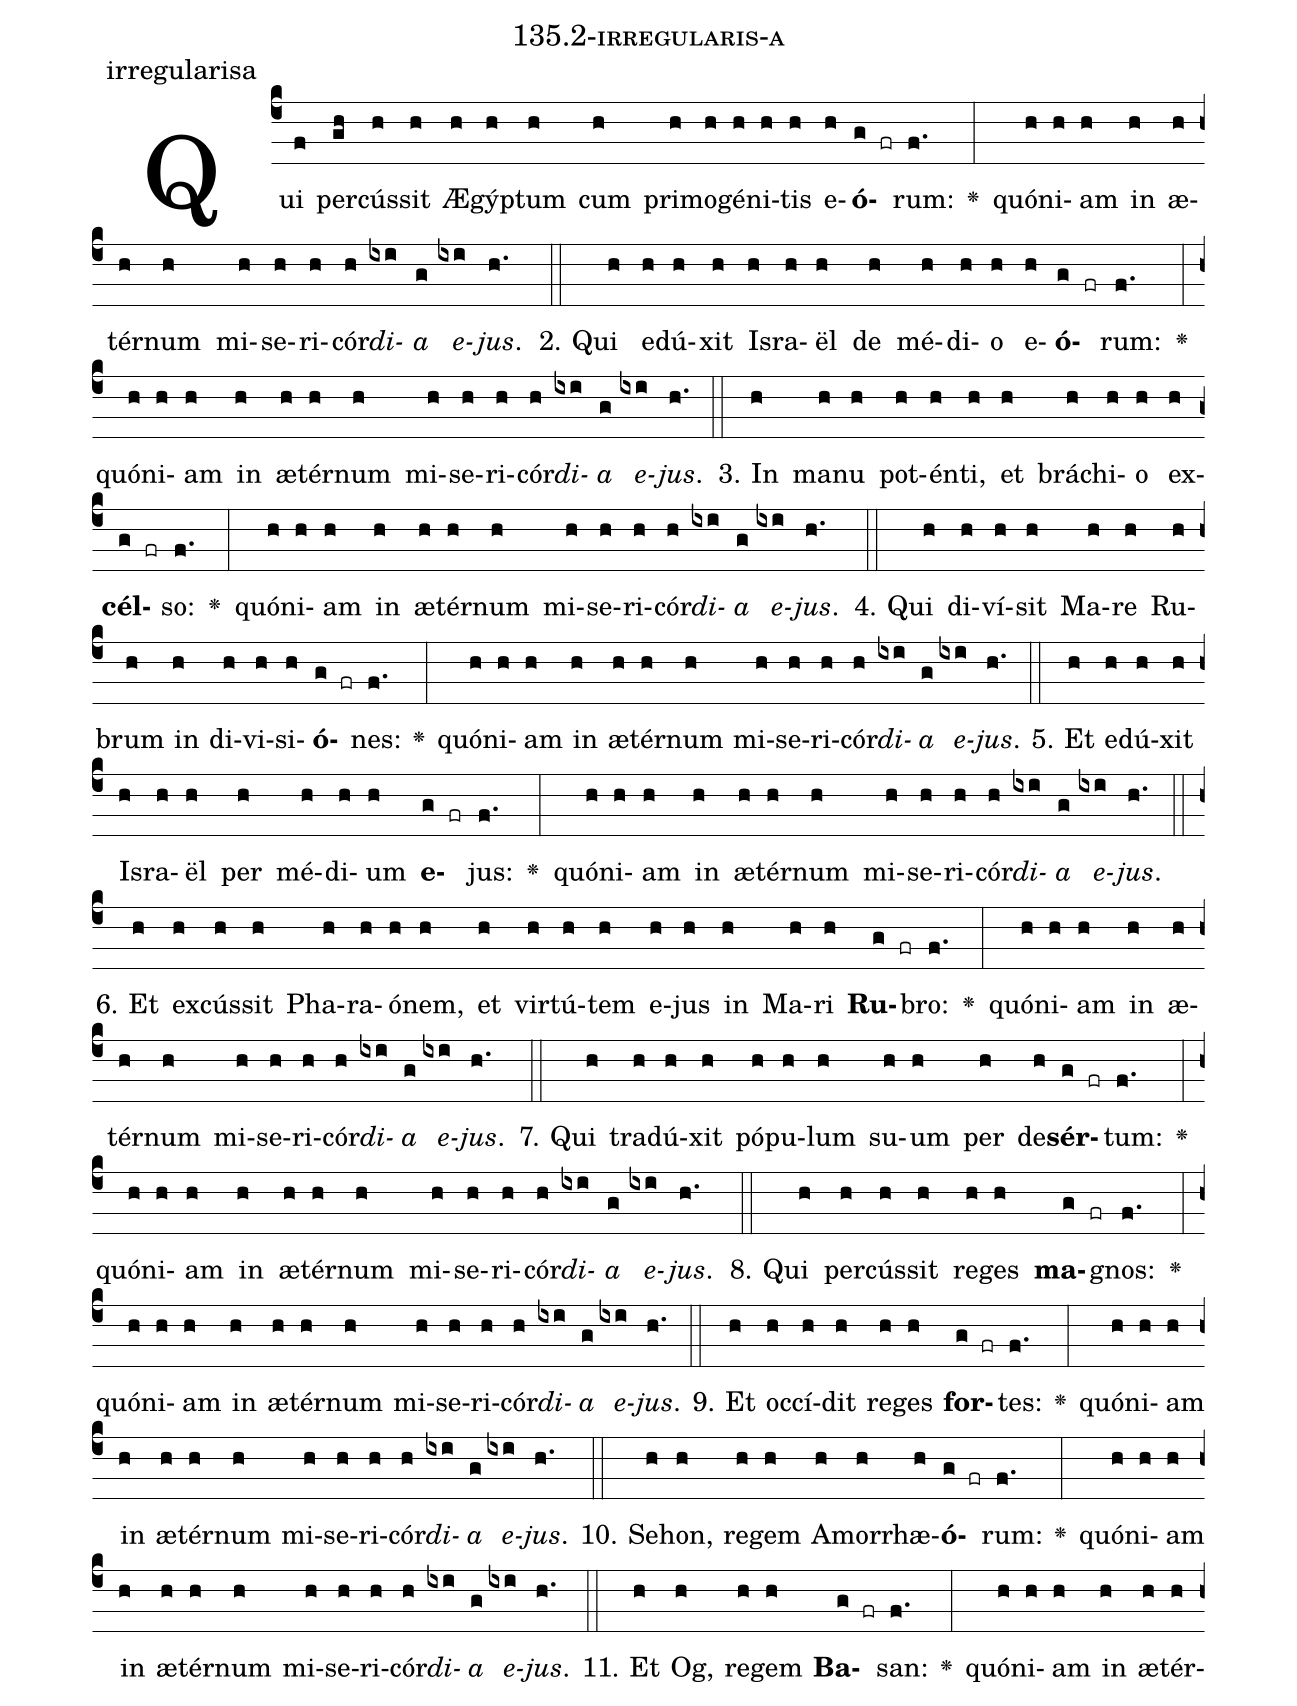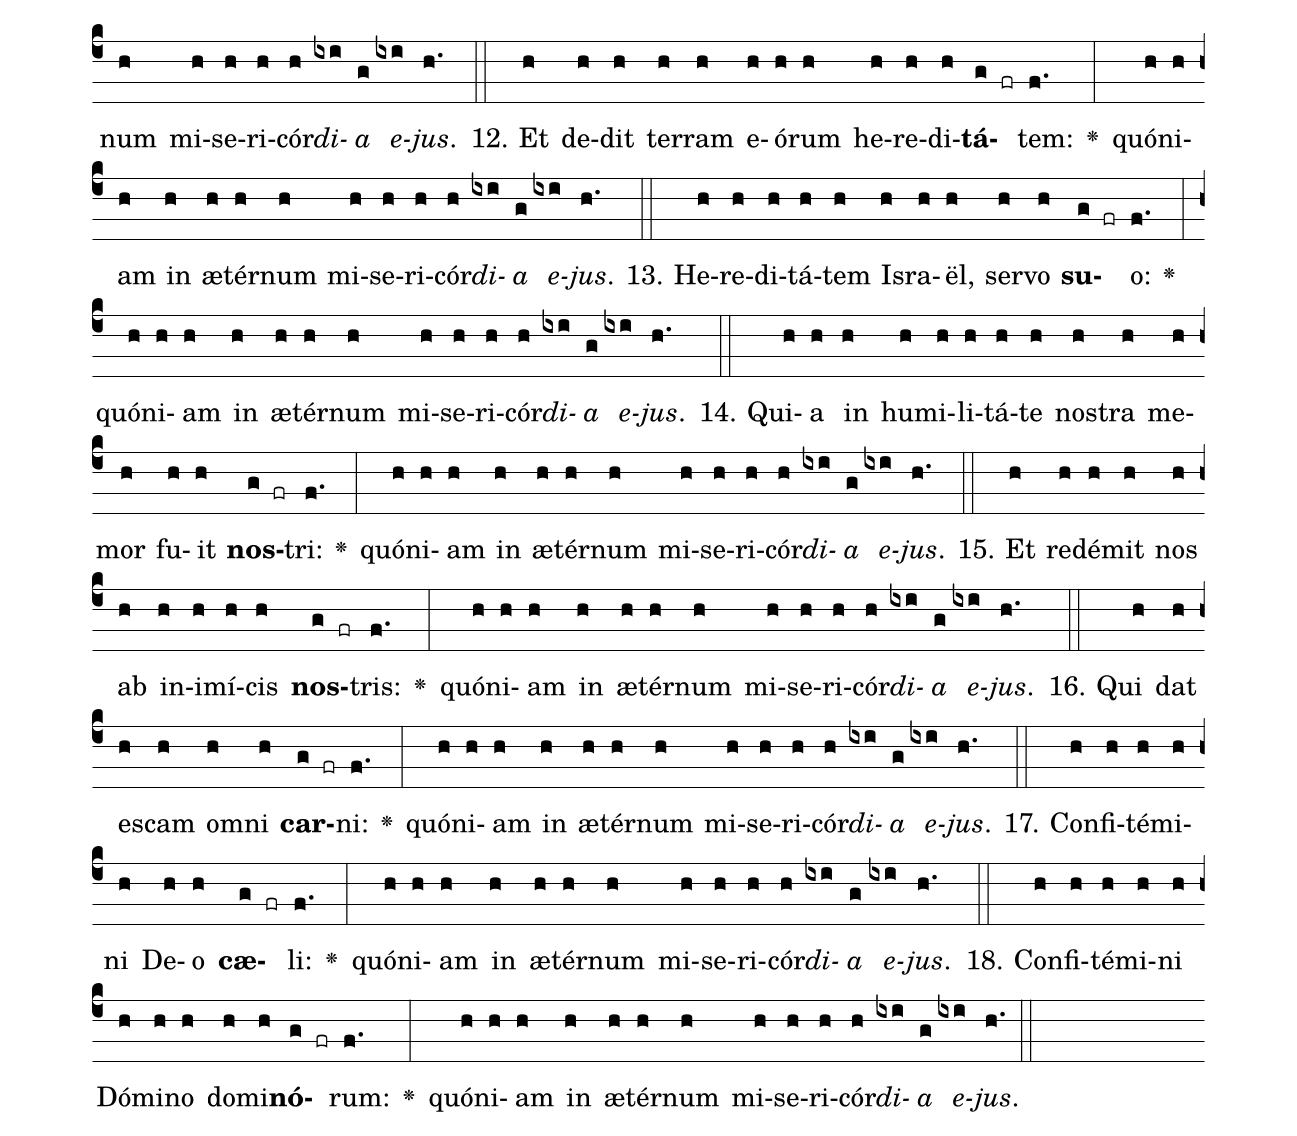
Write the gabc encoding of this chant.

name: 135.2-irregularis-a;
annotation: irregularisa;
%%
(c4)Qui(f) per(gh)cús(h)sit(h) Æ(h)gýp(h)tum(h) cum(h) pri(h)mo(h)gé(h)ni(h)tis(h) e(h)<b>ó</b>(g fr)rum:(f.) <v>\greheightstar</v>(:) quón(h)i(h)am(h) in(h) æ(h)tér(h)num(h) mi(h)se(h)ri(h)cór(h)<i>di</i>(ixi)<i>a</i>(g) <i>e</i>(ixi)<i>jus</i>.(h.) (::)
2. Qui(h) e(h)dú(h)xit(h) Is(h)ra(h)ël(h) de(h) mé(h)di(h)o(h) e(h)<b>ó</b>(g fr)rum:(f.) <v>\greheightstar</v>(:) quón(h)i(h)am(h) in(h) æ(h)tér(h)num(h) mi(h)se(h)ri(h)cór(h)<i>di</i>(ixi)<i>a</i>(g) <i>e</i>(ixi)<i>jus</i>.(h.) (::)
3. In(h) ma(h)nu(h) pot(h)én(h)ti,(h) et(h) brá(h)chi(h)o(h) ex(h)<b>cél</b>(g fr)so:(f.) <v>\greheightstar</v>(:) quón(h)i(h)am(h) in(h) æ(h)tér(h)num(h) mi(h)se(h)ri(h)cór(h)<i>di</i>(ixi)<i>a</i>(g) <i>e</i>(ixi)<i>jus</i>.(h.) (::)
4. Qui(h) di(h)ví(h)sit(h) Ma(h)re(h) Ru(h)brum(h) in(h) di(h)vi(h)si(h)<b>ó</b>(g fr)nes:(f.) <v>\greheightstar</v>(:) quón(h)i(h)am(h) in(h) æ(h)tér(h)num(h) mi(h)se(h)ri(h)cór(h)<i>di</i>(ixi)<i>a</i>(g) <i>e</i>(ixi)<i>jus</i>.(h.) (::)
5. Et(h) e(h)dú(h)xit(h) Is(h)ra(h)ël(h) per(h) mé(h)di(h)um(h) <b>e</b>(g fr)jus:(f.) <v>\greheightstar</v>(:) quón(h)i(h)am(h) in(h) æ(h)tér(h)num(h) mi(h)se(h)ri(h)cór(h)<i>di</i>(ixi)<i>a</i>(g) <i>e</i>(ixi)<i>jus</i>.(h.) (::)
6. Et(h) ex(h)cús(h)sit(h) Pha(h)ra(h)ó(h)nem,(h) et(h) vir(h)tú(h)tem(h) e(h)jus(h) in(h) Ma(h)ri(h) <b>Ru</b>(g fr)bro:(f.) <v>\greheightstar</v>(:) quón(h)i(h)am(h) in(h) æ(h)tér(h)num(h) mi(h)se(h)ri(h)cór(h)<i>di</i>(ixi)<i>a</i>(g) <i>e</i>(ixi)<i>jus</i>.(h.) (::)
7. Qui(h) tra(h)dú(h)xit(h) pó(h)pu(h)lum(h) su(h)um(h) per(h) de(h)<b>sér</b>(g fr)tum:(f.) <v>\greheightstar</v>(:) quón(h)i(h)am(h) in(h) æ(h)tér(h)num(h) mi(h)se(h)ri(h)cór(h)<i>di</i>(ixi)<i>a</i>(g) <i>e</i>(ixi)<i>jus</i>.(h.) (::)
8. Qui(h) per(h)cús(h)sit(h) re(h)ges(h) <b>ma</b>(g fr)gnos:(f.) <v>\greheightstar</v>(:) quón(h)i(h)am(h) in(h) æ(h)tér(h)num(h) mi(h)se(h)ri(h)cór(h)<i>di</i>(ixi)<i>a</i>(g) <i>e</i>(ixi)<i>jus</i>.(h.) (::)
9. Et(h) oc(h)cí(h)dit(h) re(h)ges(h) <b>for</b>(g fr)tes:(f.) <v>\greheightstar</v>(:) quón(h)i(h)am(h) in(h) æ(h)tér(h)num(h) mi(h)se(h)ri(h)cór(h)<i>di</i>(ixi)<i>a</i>(g) <i>e</i>(ixi)<i>jus</i>.(h.) (::)
10. Se(h)hon,(h) re(h)gem(h) A(h)mor(h)rhæ(h)<b>ó</b>(g fr)rum:(f.) <v>\greheightstar</v>(:) quón(h)i(h)am(h) in(h) æ(h)tér(h)num(h) mi(h)se(h)ri(h)cór(h)<i>di</i>(ixi)<i>a</i>(g) <i>e</i>(ixi)<i>jus</i>.(h.) (::)
11. Et(h) Og,(h) re(h)gem(h) <b>Ba</b>(g fr)san:(f.) <v>\greheightstar</v>(:) quón(h)i(h)am(h) in(h) æ(h)tér(h)num(h) mi(h)se(h)ri(h)cór(h)<i>di</i>(ixi)<i>a</i>(g) <i>e</i>(ixi)<i>jus</i>.(h.) (::)
12. Et(h) de(h)dit(h) ter(h)ram(h) e(h)ó(h)rum(h) he(h)re(h)di(h)<b>tá</b>(g fr)tem:(f.) <v>\greheightstar</v>(:) quón(h)i(h)am(h) in(h) æ(h)tér(h)num(h) mi(h)se(h)ri(h)cór(h)<i>di</i>(ixi)<i>a</i>(g) <i>e</i>(ixi)<i>jus</i>.(h.) (::)
13. He(h)re(h)di(h)tá(h)tem(h) Is(h)ra(h)ël,(h) ser(h)vo(h) <b>su</b>(g fr)o:(f.) <v>\greheightstar</v>(:) quón(h)i(h)am(h) in(h) æ(h)tér(h)num(h) mi(h)se(h)ri(h)cór(h)<i>di</i>(ixi)<i>a</i>(g) <i>e</i>(ixi)<i>jus</i>.(h.) (::)
14. Qui(h)a(h) in(h) hu(h)mi(h)li(h)tá(h)te(h) nos(h)tra(h) me(h)mor(h) fu(h)it(h) <b>nos</b>(g fr)tri:(f.) <v>\greheightstar</v>(:) quón(h)i(h)am(h) in(h) æ(h)tér(h)num(h) mi(h)se(h)ri(h)cór(h)<i>di</i>(ixi)<i>a</i>(g) <i>e</i>(ixi)<i>jus</i>.(h.) (::)
15. Et(h) red(h)é(h)mit(h) nos(h) ab(h) in(h)i(h)mí(h)cis(h) <b>nos</b>(g fr)tris:(f.) <v>\greheightstar</v>(:) quón(h)i(h)am(h) in(h) æ(h)tér(h)num(h) mi(h)se(h)ri(h)cór(h)<i>di</i>(ixi)<i>a</i>(g) <i>e</i>(ixi)<i>jus</i>.(h.) (::)
16. Qui(h) dat(h) es(h)cam(h) om(h)ni(h) <b>car</b>(g fr)ni:(f.) <v>\greheightstar</v>(:) quón(h)i(h)am(h) in(h) æ(h)tér(h)num(h) mi(h)se(h)ri(h)cór(h)<i>di</i>(ixi)<i>a</i>(g) <i>e</i>(ixi)<i>jus</i>.(h.) (::)
17. Con(h)fi(h)té(h)mi(h)ni(h) De(h)o(h) <b>cæ</b>(g fr)li:(f.) <v>\greheightstar</v>(:) quón(h)i(h)am(h) in(h) æ(h)tér(h)num(h) mi(h)se(h)ri(h)cór(h)<i>di</i>(ixi)<i>a</i>(g) <i>e</i>(ixi)<i>jus</i>.(h.) (::)
18. Con(h)fi(h)té(h)mi(h)ni(h) Dó(h)mi(h)no(h) do(h)mi(h)<b>nó</b>(g fr)rum:(f.) <v>\greheightstar</v>(:) quón(h)i(h)am(h) in(h) æ(h)tér(h)num(h) mi(h)se(h)ri(h)cór(h)<i>di</i>(ixi)<i>a</i>(g) <i>e</i>(ixi)<i>jus</i>.(h.) (::)
